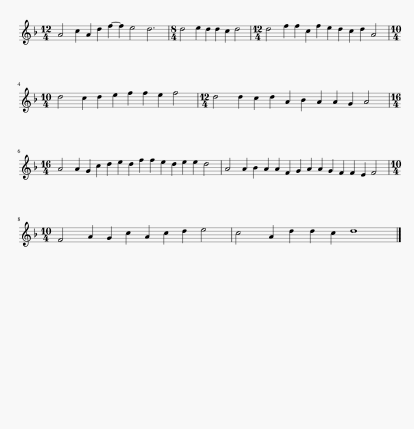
X:1
L:1/8
M:12/4
I:linebreak $
K:F
V:1 treble
V:1
 A4 c2 A2 d2 f2- f2 e4 d6 |[M:8/4] d4 e2 d2 d2 c2 d4 |[M:12/4] d4 f2 f2 c2 f2 e2 d2 c2 d2 A4 |$[M:10/4] d4 c2 d2 e2 f2 f2 e2 f4 |[M:12/4] d4 d2 c2 d2 A2 B2 A2 A2 G2 A4 |$ %5
[M:16/4] A4 A2 G2 c2 d2 e2 d2 f2 f2 e2 d2 e2 e2 d4 | A4 A2 B2 A2 A2 F2 G2 A2 A2 G2 F2 F2 E2 F4 |$[M:10/4] F4 A2 G2 c2 A2 c2 d2 e4 | c4 A2 d2 d2 c2 d8 |] %9
